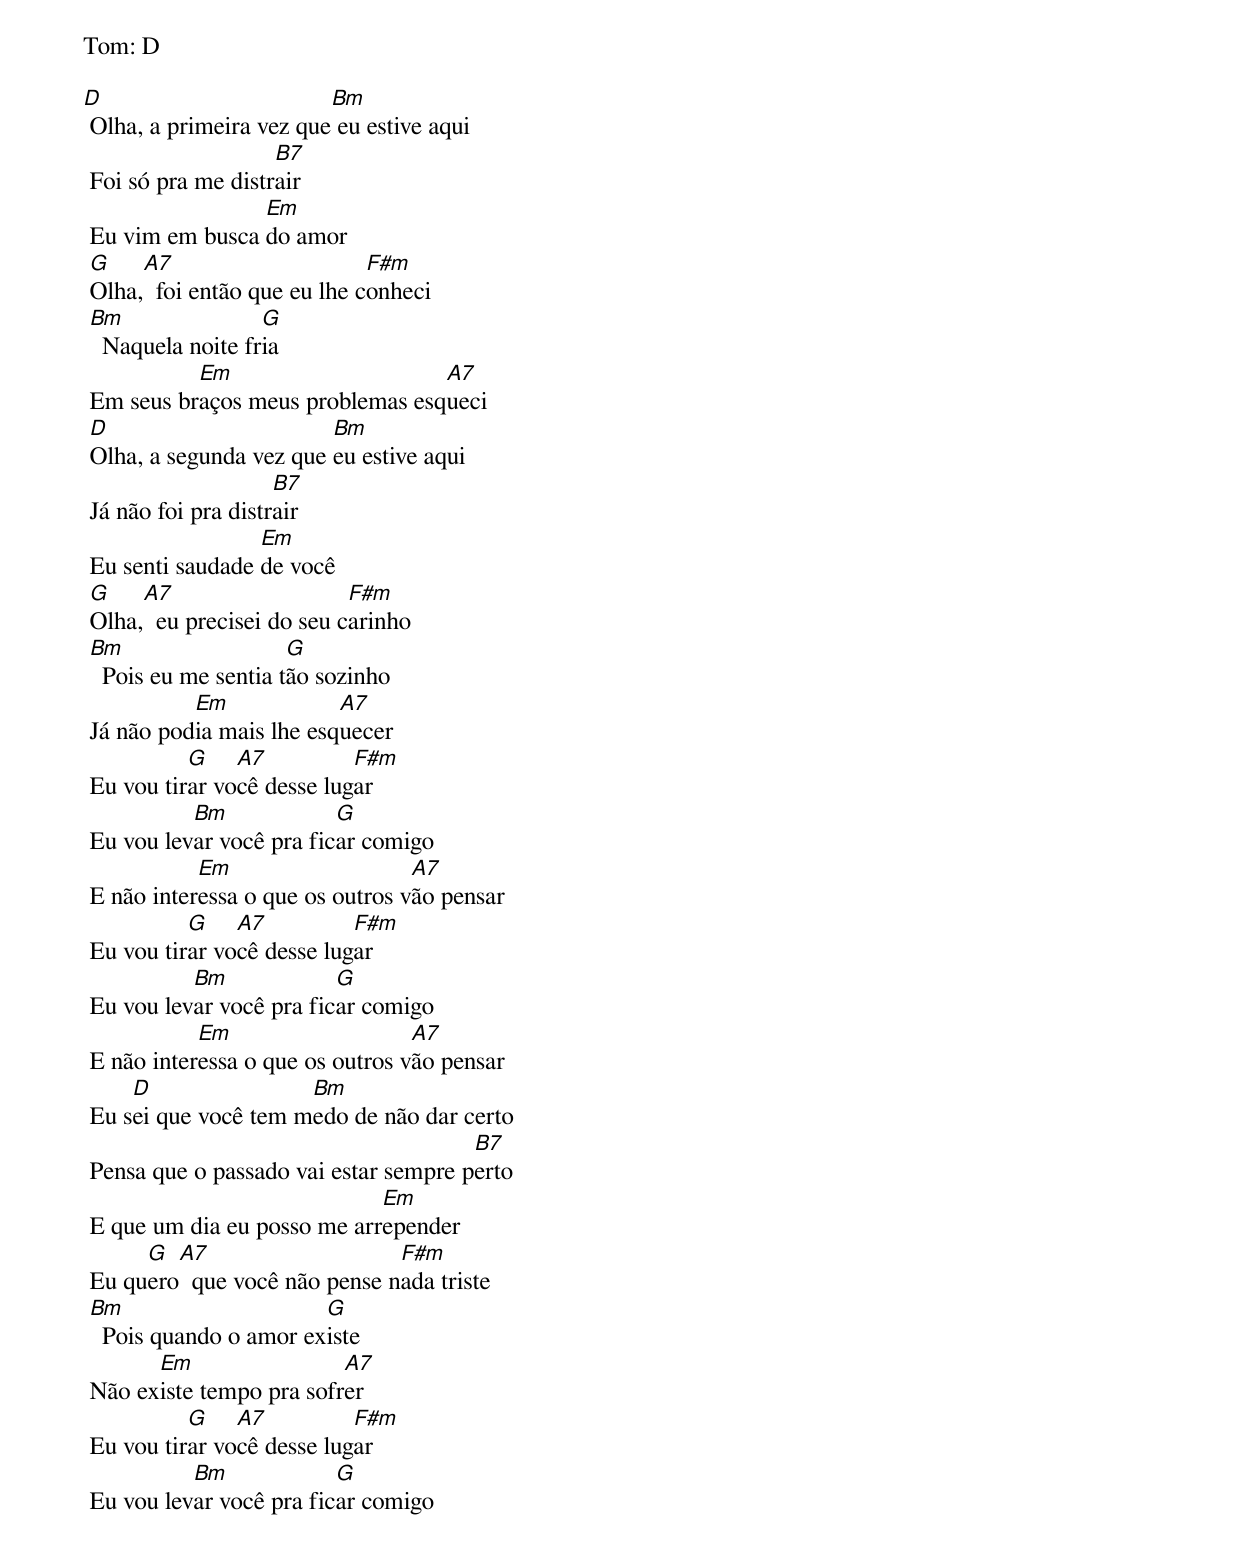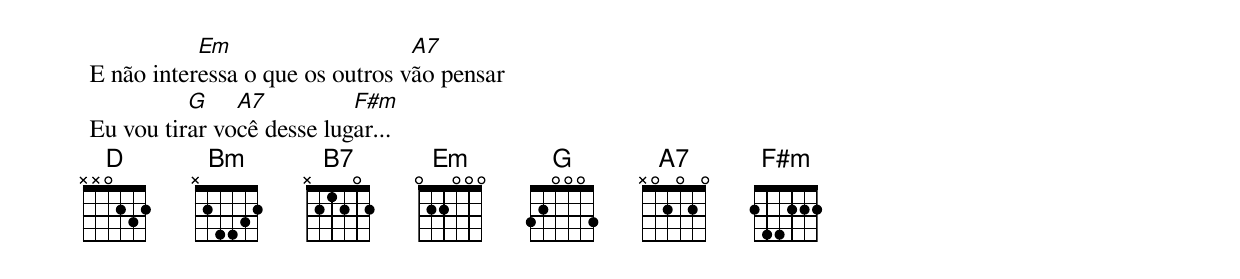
Tom: D

D                        Bm
 Olha, a primeira vez que eu estive aqui
                    B7
 Foi só pra me distrair
                 Em
 Eu vim em busca do amor
 G    A7                      F#m
 Olha,  foi então que eu lhe conheci
 Bm                G
   Naquela noite fria
           Em                     A7
 Em seus braços meus problemas esqueci
 D                       Bm
 Olha, a segunda vez que eu estive aqui
                     B7
 Já não foi pra distrair
                  Em
 Eu senti saudade de você
 G    A7                    F#m
 Olha,  eu precisei do seu carinho
 Bm                   G
   Pois eu me sentia tão sozinho
           Em             A7
 Já não podia mais lhe esquecer
           G    A7          F#m
 Eu vou tirar você desse lugar
           Bm             G
 Eu vou levar você pra ficar comigo
            Em                    A7
 E não interessa o que os outros vão pensar
           G    A7          F#m
 Eu vou tirar você desse lugar
           Bm             G
 Eu vou levar você pra ficar comigo
            Em                    A7
 E não interessa o que os outros vão pensar
     D                Bm
 Eu sei que você tem medo de não dar certo
                                       B7
 Pensa que o passado vai estar sempre perto
                             Em
 E que um dia eu posso me arrepender
      G  A7                    F#m
 Eu quero  que você não pense nada triste
 Bm                     G
   Pois quando o amor existe
       Em                 A7
 Não existe tempo pra sofrer
           G    A7          F#m
 Eu vou tirar você desse lugar
           Bm             G
 Eu vou levar você pra ficar comigo
            Em                    A7
 E não interessa o que os outros vão pensar
           G    A7          F#m
 Eu vou tirar você desse lugar...
